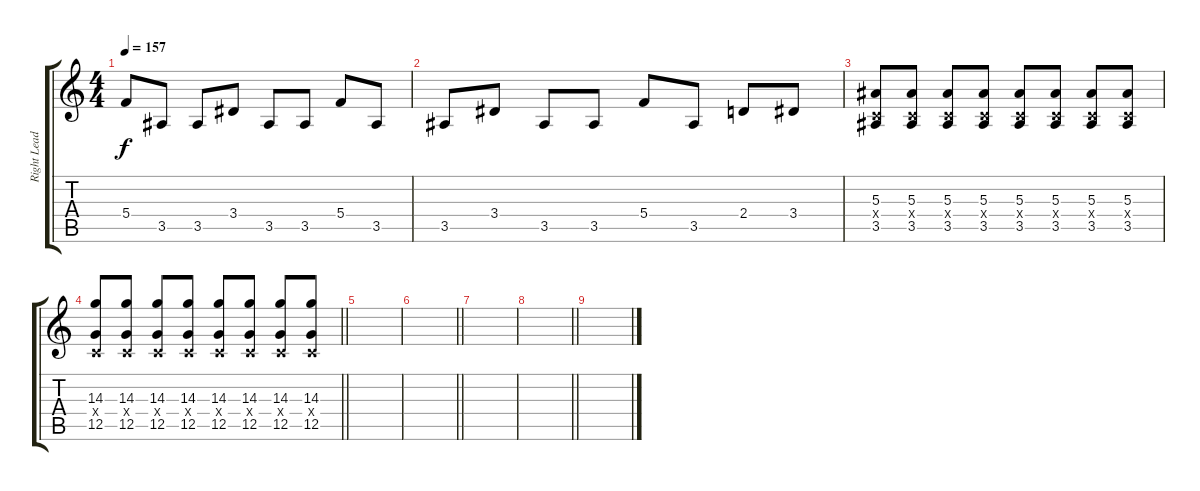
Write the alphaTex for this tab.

\track ("Right Lead 2" "Right Lead") {instrument distortionguitar}
\staff {score tabs}
\tuning (D4 A3 F3 C3 G2 C2) {hide}
\ts (4 4)
\tempo 157
\clef g2
\ks c
5.4.8{dy f} 3.5.8 3.5.8 3.4.8 3.5.8 3.5.8 5.4.8 3.5.8 |
3.5.8 3.4.8 3.5.8 3.5.8 5.4.8 3.5.8 2.4.8 3.4.8 |
(5.3 0.4{x} 3.5).8 (5.3 0.4{x} 3.5).8 (5.3 0.4{x} 3.5).8 (5.3 0.4{x} 3.5).8 (5.3 0.4{x} 3.5).8 (5.3 0.4{x} 3.5).8 (5.3 0.4{x} 3.5).8 (5.3 0.4{x} 3.5).8 |
\barLineRight lightlight
(14.3 0.4{x} 12.5).8 (14.3 0.4{x} 12.5).8 (14.3 0.4{x} 12.5).8 (14.3 0.4{x} 12.5).8 (14.3 0.4{x} 12.5).8 (14.3 0.4{x} 12.5).8 (14.3 0.4{x} 12.5).8 (14.3 0.4{x} 12.5).8 |
\section ("" "")
|
\barLineRight lightlight
|
|
\barLineRight lightlight
|
\section ("" "")
